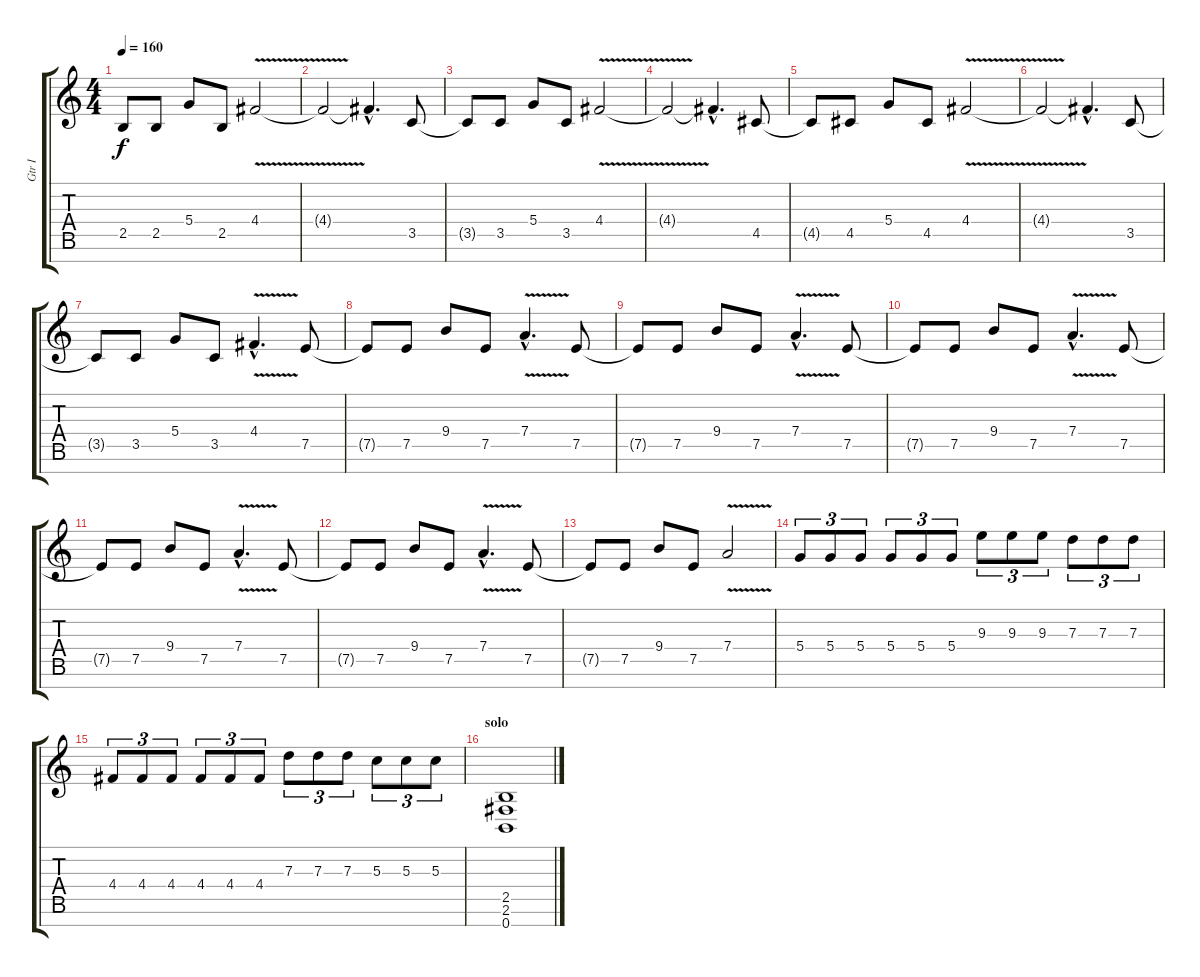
\track ("Gtr I" "Gtr I") {instrument overdrivenguitar}
\staff {score tabs}
\tuning (E4 B3 G3 D3 A2 E2 B1) {hide}
\ts (4 4)
\tempo 160
\clef g2
\ks c
2.5{t}.8{dy f} 2.5.8 5.4.8 2.5.8 4.4{v}.2 |
4.4{t}.2 4.4{hac t}.4{d} 3.5.8 |
3.5{t}.8 3.5.8 5.4.8 3.5.8 4.4{v}.2 |
4.4{t}.2 4.4{hac t}.4{d} 4.5.8 |
4.5{t}.8 4.5.8 5.4.8 4.5.8 4.4{v}.2 |
4.4{t}.2 4.4{hac t}.4{d} 3.5.8 |
3.5{t}.8 3.5.8 5.4.8 3.5.8 4.4{v hac}.4{d} 7.5.8 |
7.5{t}.8 7.5.8 9.4.8 7.5.8 7.4{v hac}.4{d} 7.5.8 |
7.5{t}.8 7.5.8 9.4.8 7.5.8 7.4{v hac}.4{d} 7.5.8 |
7.5{t}.8 7.5.8 9.4.8 7.5.8 7.4{v hac}.4{d} 7.5.8 |
7.5{t}.8 7.5.8 9.4.8 7.5.8 7.4{v hac}.4{d} 7.5.8 |
7.5{t}.8 7.5.8 9.4.8 7.5.8 7.4{v hac}.4{d} 7.5.8 |
7.5{t}.8 7.5.8 9.4.8 7.5.8 7.4{v}.2 |
5.4.8{tu (3 2)} 5.4.8{tu (3 2)} 5.4.8{tu (3 2)} 5.4.8{tu (3 2)} 5.4.8{tu (3 2)} 5.4.8{tu (3 2)} 9.3.8{tu (3 2)} 9.3.8{tu (3 2)} 9.3.8{tu (3 2)} 7.3.8{tu (3 2)} 7.3.8{tu (3 2)} 7.3.8{tu (3 2)} |
4.4.8{tu (3 2)} 4.4.8{tu (3 2)} 4.4.8{tu (3 2)} 4.4.8{tu (3 2)} 4.4.8{tu (3 2)} 4.4.8{tu (3 2)} 7.3.8{tu (3 2)} 7.3.8{tu (3 2)} 7.3.8{tu (3 2)} 5.3.8{tu (3 2)} 5.3.8{tu (3 2)} 5.3.8{tu (3 2)} |
\section ("" "solo")
(2.5 2.6 0.7).1
